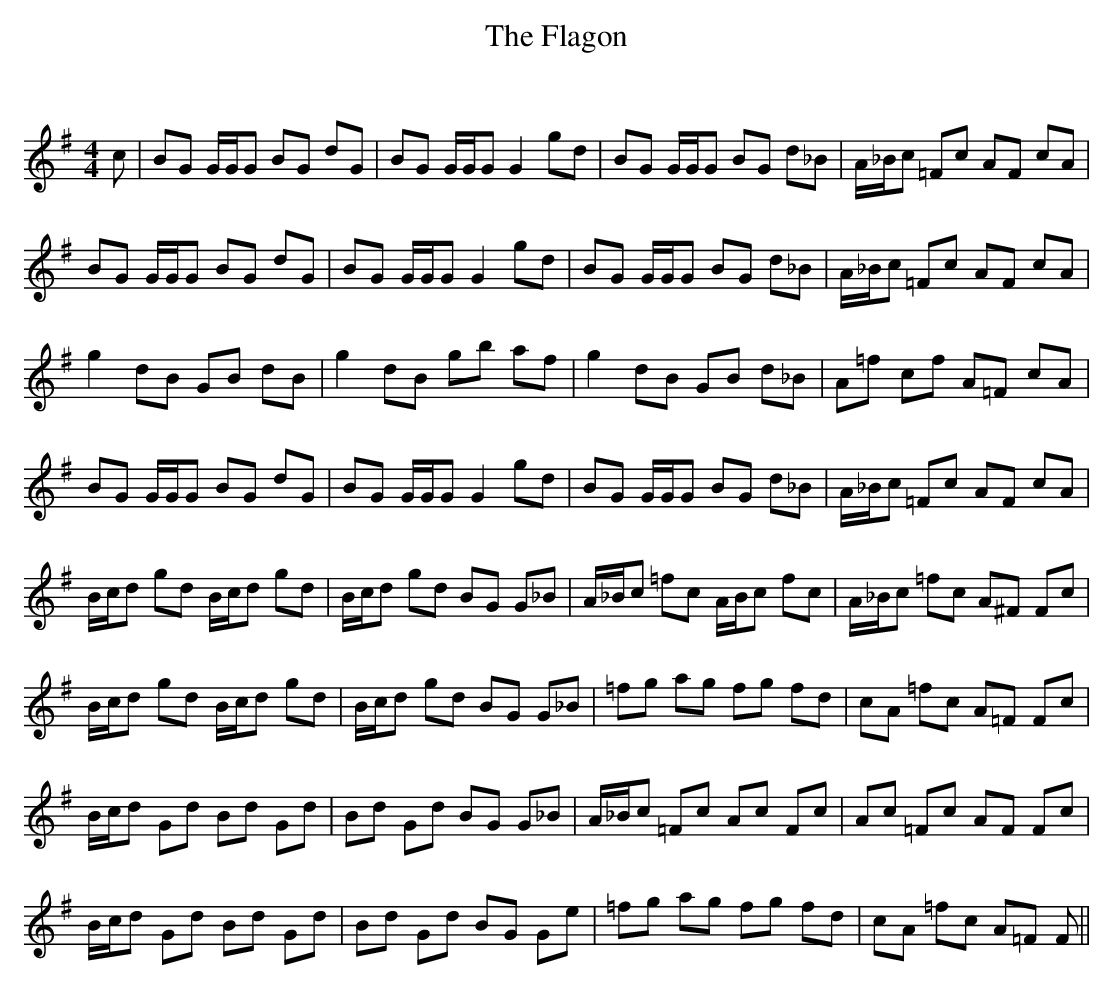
X:1
T: The Flagon
C:
Q: 232
K:G
M:4/4
L:1/8
c|BG G1/2G1/2G BG dG|BG G1/2G1/2G G2 gd|BG G1/2G1/2G BG d_B|A1/2_B1/2c =Fc AF cA|
BG G1/2G1/2G BG dG|BG G1/2G1/2G G2 gd|BG G1/2G1/2G BG d_B|A1/2_B1/2c =Fc AF cA|
g2 dB GB dB|g2 dB gb af|g2 dB GB d_B|A=f cf A=F cA|
BG G1/2G1/2G BG dG|BG G1/2G1/2G G2 gd|BG G1/2G1/2G BG d_B|A1/2_B1/2c =Fc AF cA|
B1/2c1/2d gd B1/2c1/2d gd|B1/2c1/2d gd BG G_B|A1/2_B1/2c =fc A1/2B1/2c fc|A1/2_B1/2c =fc A^F Fc|
B1/2c1/2d gd B1/2c1/2d gd|B1/2c1/2d gd BG G_B|=fg ag fg fd|cA =fc A=F Fc|
B1/2c1/2d Gd Bd Gd|Bd Gd BG G_B|A1/2_B1/2c =Fc Ac Fc|Ac =Fc AF Fc|
B1/2c1/2d Gd Bd Gd|Bd Gd BG Ge|=fg ag fg fd|cA =fc A=F F||
